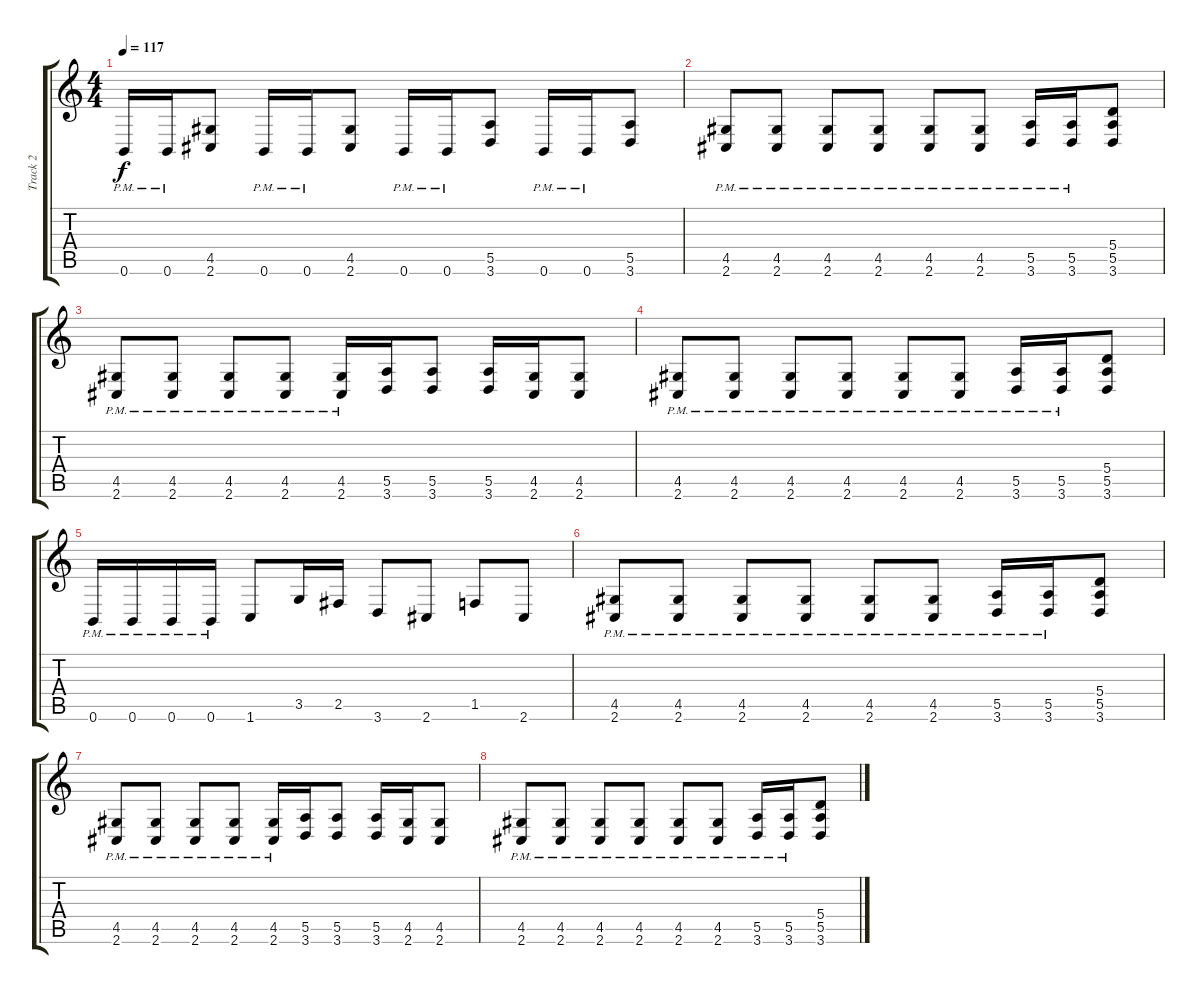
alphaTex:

\track ("Track 2" "Track 2") {instrument distortionguitar}
\staff {score tabs}
\tuning (B3 Gb3 D3 A2 E2 B1) {hide}
\ts (4 4)
\tempo 117
\clef g2
\ks c
0.6{pm}.16{dy f} 0.6{pm}.16 (4.5 2.6).8 0.6{pm}.16 0.6{pm}.16 (4.5 2.6).8 0.6{pm}.16 0.6{pm}.16 (5.5 3.6).8 0.6{pm}.16 0.6{pm}.16 (5.5 3.6).8 |
(4.5{pm} 2.6{pm}).8 (4.5{pm} 2.6{pm}).8 (4.5{pm} 2.6{pm}).8 (4.5{pm} 2.6{pm}).8 (4.5{pm} 2.6{pm}).8 (4.5{pm} 2.6{pm}).8 (5.5{pm} 3.6{pm}).16 (5.5 3.6{pm}).16 (5.4 5.5 3.6).8 |
(4.5{pm} 2.6{pm}).8 (4.5{pm} 2.6{pm}).8 (4.5{pm} 2.6{pm}).8 (4.5{pm} 2.6{pm}).8 (4.5{pm} 2.6{pm}).16 (5.5 3.6).16 (5.5 3.6).8 (5.5 3.6).16 (4.5 2.6).16 (4.5 2.6).8 |
(4.5{pm} 2.6{pm}).8 (4.5{pm} 2.6{pm}).8 (4.5{pm} 2.6{pm}).8 (4.5{pm} 2.6{pm}).8 (4.5{pm} 2.6{pm}).8 (4.5{pm} 2.6{pm}).8 (5.5{pm} 3.6{pm}).16 (5.5 3.6{pm}).16 (5.4 5.5 3.6).8 |
0.6{pm}.16 0.6{pm}.16 0.6{pm}.16 0.6{pm}.16 1.6.8 3.5.16 2.5.16 3.6.8 2.6.8 1.5.8 2.6.8 |
(4.5{pm} 2.6{pm}).8 (4.5{pm} 2.6{pm}).8 (4.5{pm} 2.6{pm}).8 (4.5{pm} 2.6{pm}).8 (4.5{pm} 2.6{pm}).8 (4.5{pm} 2.6{pm}).8 (5.5{pm} 3.6{pm}).16 (5.5 3.6{pm}).16 (5.4 5.5 3.6).8 |
(4.5{pm} 2.6{pm}).8 (4.5{pm} 2.6{pm}).8 (4.5{pm} 2.6{pm}).8 (4.5{pm} 2.6{pm}).8 (4.5{pm} 2.6{pm}).16 (5.5 3.6).16 (5.5 3.6).8 (5.5 3.6).16 (4.5 2.6).16 (4.5 2.6).8 |
(4.5{pm} 2.6{pm}).8 (4.5{pm} 2.6{pm}).8 (4.5{pm} 2.6{pm}).8 (4.5{pm} 2.6{pm}).8 (4.5{pm} 2.6{pm}).8 (4.5{pm} 2.6{pm}).8 (5.5{pm} 3.6{pm}).16 (5.5 3.6{pm}).16 (5.4 5.5 3.6).8
